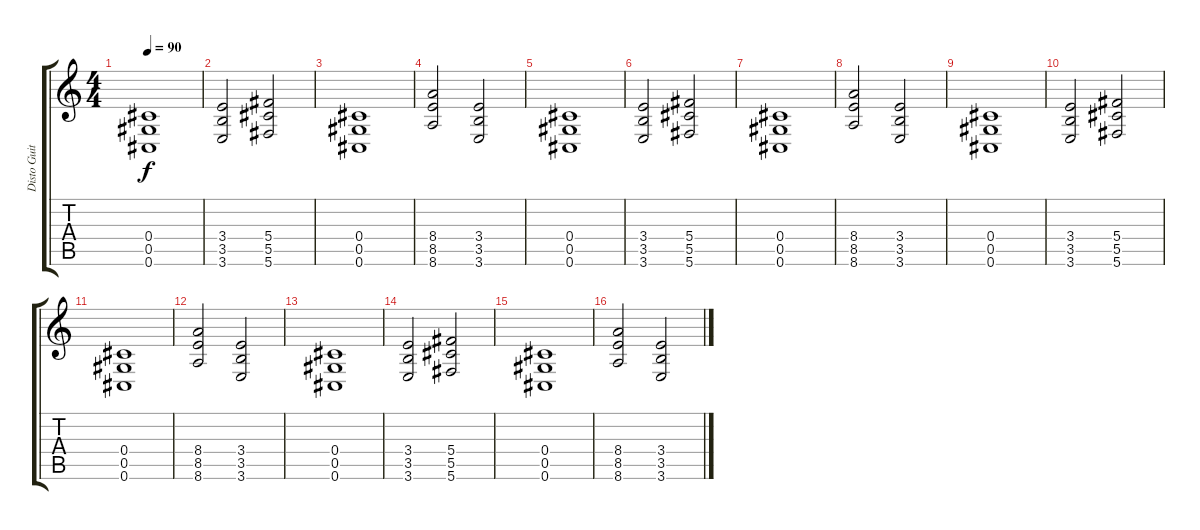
\track ("Disto Guitar" "Disto Guit") {instrument distortionguitar}
\staff {score tabs}
\tuning (Eb4 Bb3 Gb3 Db3 Ab2 Db2) {hide}
\ts (4 4)
\tempo 90
\clef g2
\ks c
(0.4 0.5 0.6).1{dy f} |
(3.4 3.5 3.6).2 (5.4 5.5 5.6).2 |
(0.4 0.5 0.6).1 |
(8.4 8.5 8.6).2 (3.4 3.5 3.6).2 |
(0.4 0.5 0.6).1 |
(3.4 3.5 3.6).2 (5.4 5.5 5.6).2 |
(0.4 0.5 0.6).1 |
(8.4 8.5 8.6).2 (3.4 3.5 3.6).2 |
(0.4 0.5 0.6).1 |
(3.4 3.5 3.6).2 (5.4 5.5 5.6).2 |
(0.4 0.5 0.6).1 |
(8.4 8.5 8.6).2 (3.4 3.5 3.6).2 |
(0.4 0.5 0.6).1 |
(3.4 3.5 3.6).2 (5.4 5.5 5.6).2 |
(0.4 0.5 0.6).1 |
(8.4 8.5 8.6).2 (3.4 3.5 3.6).2
